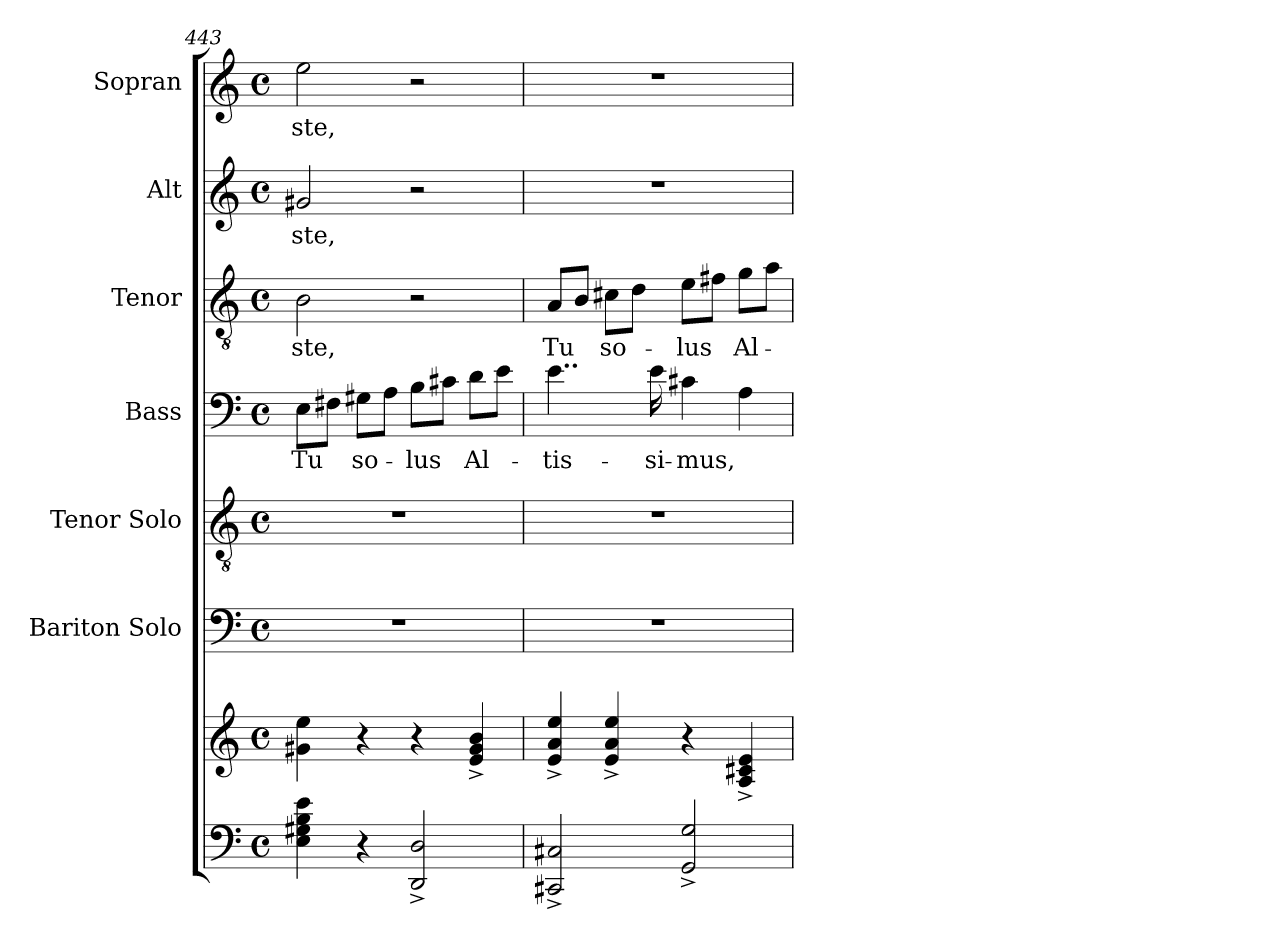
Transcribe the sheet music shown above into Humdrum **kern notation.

**kern	**kern	**kern	**kern	**kern	**text	**kern	**text	**kern	**text	**kern	**text
*part7	*part7	*part6	*part5	*part4	*part4	*part3	*part3	*part2	*part2	*part1	*part1
*staff8	*staff7	*staff6	*staff5	*staff4	*staff4	*staff3	*staff3	*staff2	*staff2	*staff1	*staff1
*	*	*I"Bariton Solo	*I"Tenor Solo	*I"Bass	*	*I"Tenor	*	*I"Alt	*	*I"Sopran	*
*	*	*	*	*I'B.	*	*I'T.	*	*I'A.	*	*I'S.	*
*clefF4	*clefG2	*clefF4	*clefGv2	*clefF4	*	*clefGv2	*	*clefG2	*	*clefG2	*
*k[]	*k[]	*k[]	*k[]	*k[]	*	*k[]	*	*k[]	*	*k[]	*
*C:	*C:	*C:	*C:	*C:	*	*C:	*	*C:	*	*C:	*
*M4/4	*M4/4	*M4/4	*M4/4	*M4/4	*	*M4/4	*	*M4/4	*	*M4/4	*
*met(c)	*met(c)	*met(c)	*met(c)	*met(c)	*	*met(c)	*	*met(c)	*	*met(c)	*
=443	=443	=443	=443	=443	=443	=443	=443	=443	=443	=443	=443
!	!	!	!	!	!LO:LY:b	!	!LO:LY:b	!	!LO:LY:b	!	!LO:LY:b
4E\ 4G#X\ 4B\ 4e\	4g#X\ 4ee\	1r	1r	8E\L	Tu	2B\	-ste,	2g#X/	-ste,	2ee\	-ste,
.	.	.	.	8F#X\J	.	.	.	.	.	.	.
!	!	!	!	!	!LO:LY:b	!	!	!	!	!	!
4r	4r	.	.	8G#X\L	so-	.	.	.	.	.	.
.	.	.	.	8A\J	.	.	.	.	.	.	.
!	!	!	!	!	!LO:LY:b	!	!	!	!	!	!
2DD/^< 2D/^<	4r	.	.	8B\L	-lus	2r	.	2r	.	2r	.
.	.	.	.	8c#X\J	.	.	.	.	.	.	.
!	!	!	!	!	!LO:LY:b	!	!	!	!	!	!
.	4e/^< 4g#/^< 4b/^<	.	.	8d\L	Al-	.	.	.	.	.	.
.	.	.	.	8e\J	.	.	.	.	.	.	.
=444	=444	=444	=444	=444	=444	=444	=444	=444	=444	=444	=444
!	!	!	!	!	!LO:LY:b	!	!LO:LY:b	!	!	!	!
2CC#X/^< 2C#X/^<	4e/^< 4a/^< 4ee/^<	1r	1r	4..e\	-tis-	8A/L	Tu	1r	.	1r	.
.	.	.	.	.	.	8B/J	.	.	.	.	.
!	!	!	!	!	!	!	!LO:LY:b	!	!	!	!
.	4e/^< 4a/^< 4ee/^<	.	.	.	.	8c#X\L	so-	.	.	.	.
.	.	.	.	.	.	8d\J	.	.	.	.	.
!	!	!	!	!	!LO:LY:b	!	!	!	!	!	!
.	.	.	.	16e\	-si-	.	.	.	.	.	.
!	!	!	!	!	!LO:LY:b	!	!LO:LY:b	!	!	!	!
2GG/^< 2G/^<	4r	.	.	4c#X\	-mus,	8e\L	-lus	.	.	.	.
.	.	.	.	.	.	8f#X\J	.	.	.	.	.
!	!	!	!	!	!	!	!LO:LY:b	!	!	!	!
.	4A/^< 4c#X/^< 4e/^<	.	.	4A\	.	8g\L	Al-	.	.	.	.
.	.	.	.	.	.	8a\J	.	.	.	.	.
=	=	=	=	=	=	=	=	=	=	=	=
*-	*-	*-	*-	*-	*-	*-	*-	*-	*-	*-	*-
